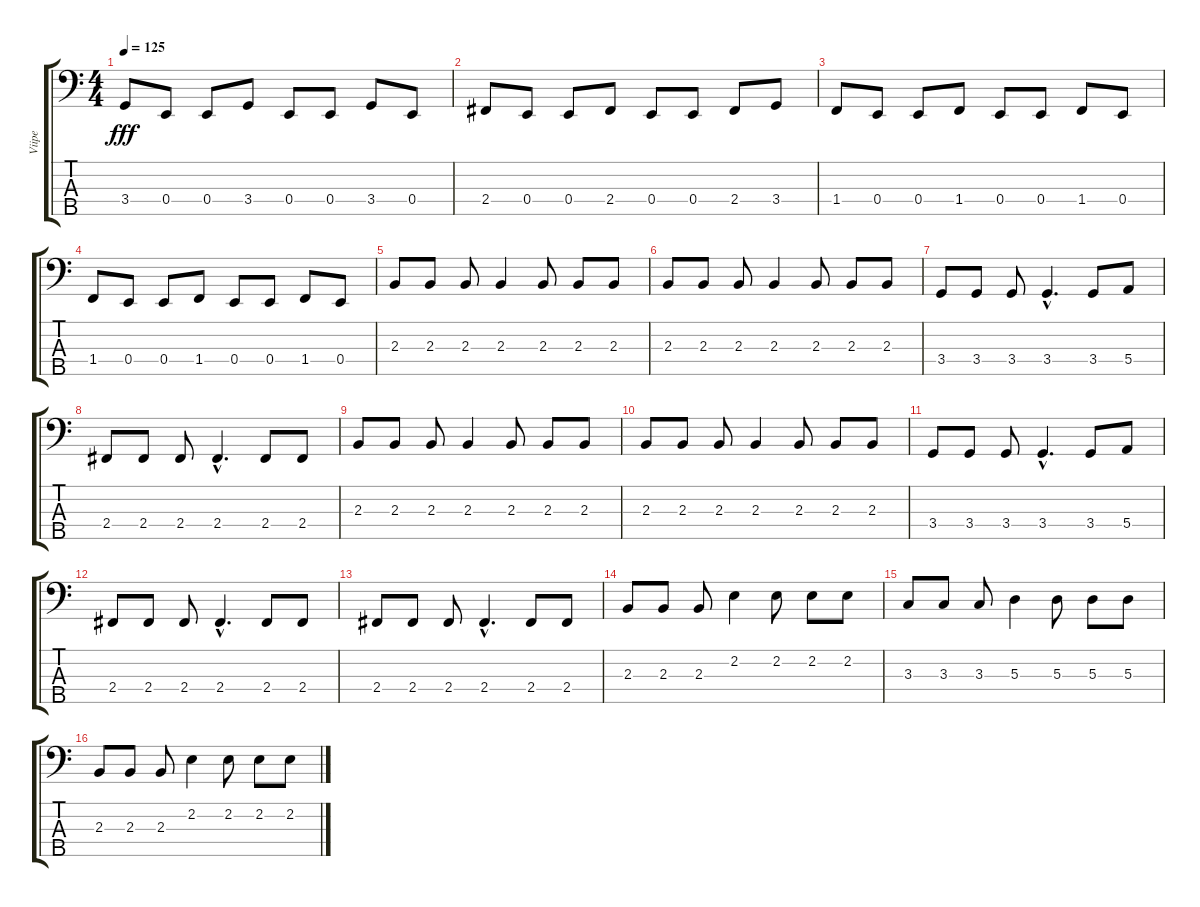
\track ("Viipe" "Viipe") {instrument electricbassfinger}
\staff {score tabs}
\tuning (G2 D2 A1 E1 B0) {hide}
\ts (4 4)
\tempo 125
\clef f4
\ks c
3.4.8{dy fff} 0.4.8 0.4.8 3.4.8 0.4.8 0.4.8 3.4.8 0.4.8 |
2.4.8 0.4.8 0.4.8 2.4.8 0.4.8 0.4.8 2.4.8 3.4.8 |
1.4.8 0.4.8 0.4.8 1.4.8 0.4.8 0.4.8 1.4.8 0.4.8 |
1.4.8 0.4.8 0.4.8 1.4.8 0.4.8 0.4.8 1.4.8 0.4.8 |
2.3.8 2.3.8 2.3.8 2.3.4 2.3.8 2.3.8 2.3.8 |
2.3.8 2.3.8 2.3.8 2.3.4 2.3.8 2.3.8 2.3.8 |
3.4.8 3.4.8 3.4.8 3.4{hac}.4{d} 3.4.8 5.4.8 |
2.4.8 2.4.8 2.4.8 2.4{hac}.4{d} 2.4.8 2.4.8 |
2.3.8 2.3.8 2.3.8 2.3.4 2.3.8 2.3.8 2.3.8 |
2.3.8 2.3.8 2.3.8 2.3.4 2.3.8 2.3.8 2.3.8 |
3.4.8 3.4.8 3.4.8 3.4{hac}.4{d} 3.4.8 5.4.8 |
2.4.8 2.4.8 2.4.8 2.4{hac}.4{d} 2.4.8 2.4.8 |
2.4.8 2.4.8 2.4.8 2.4{hac}.4{d} 2.4.8 2.4.8 |
2.3.8 2.3.8 2.3.8 2.2.4 2.2.8 2.2.8 2.2.8 |
3.3.8 3.3.8 3.3.8 5.3.4 5.3.8 5.3.8 5.3.8 |
2.3.8 2.3.8 2.3.8 2.2.4 2.2.8 2.2.8 2.2.8
